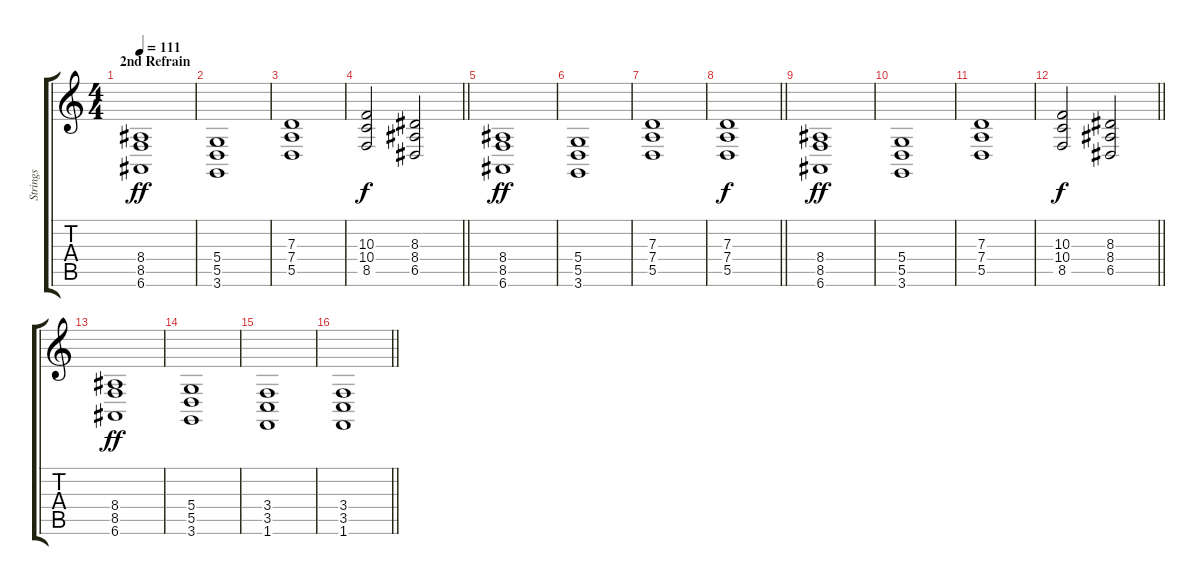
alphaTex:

\track ("Strings" "Strings") {instrument tremolostrings}
\staff {score tabs}
\tuning (E4 B3 G3 D3 A2 E2) {hide}
\ts (4 4)
\section ("" "2nd Refrain")
\tempo 111
\clef g2
\ks c
(8.4 8.5 6.6).1{dy ff} |
(5.4 5.5 3.6).1 |
(7.3 7.4 5.5).1 |
\barLineRight lightlight
(10.3 10.4 8.5).2{dy f} (8.3 8.4 6.5).2 |
(8.4 8.5 6.6).1{dy ff} |
(5.4 5.5 3.6).1 |
(7.3 7.4 5.5).1 |
\barLineRight lightlight
(7.3 7.4 5.5).1{dy f} |
(8.4 8.5 6.6).1{dy ff} |
(5.4 5.5 3.6).1 |
(7.3 7.4 5.5).1 |
\barLineRight lightlight
(10.3 10.4 8.5).2{dy f} (8.3 8.4 6.5).2 |
(8.4 8.5 6.6).1{dy ff} |
(5.4 5.5 3.6).1 |
(3.4 3.5 1.6).1 |
\barLineRight lightlight
(3.4 3.5 1.6).1
